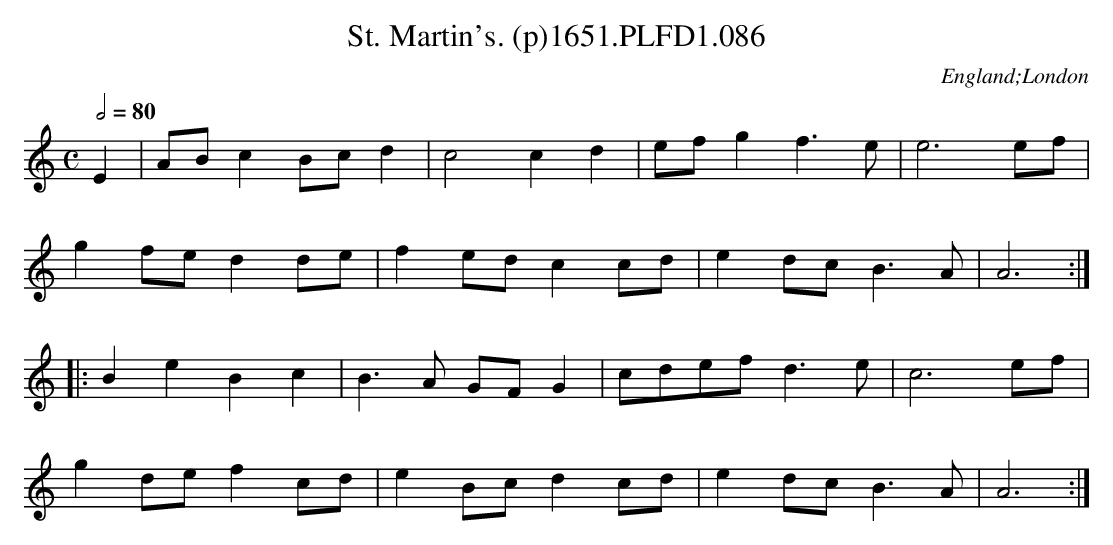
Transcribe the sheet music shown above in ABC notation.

X:1
T:St. Martin's. (p)1651.PLFD1.086
M:C
L:1/8
Q:1/2=80
O:England;London
K:C
E2|AB c2 Bc d2|c4 c2 d2|ef g2 f3 e|e6 ef|
g2fe d2 de|f2 ed c2 cd|e2dc B3 A|A6:|
|:B2 e2 B2 c2| B3 A GF G2|cdef d3 e|c6 ef|
g2de f2 cd|e2 Bc d2 cd|e2 dcB3 A|A6:|
